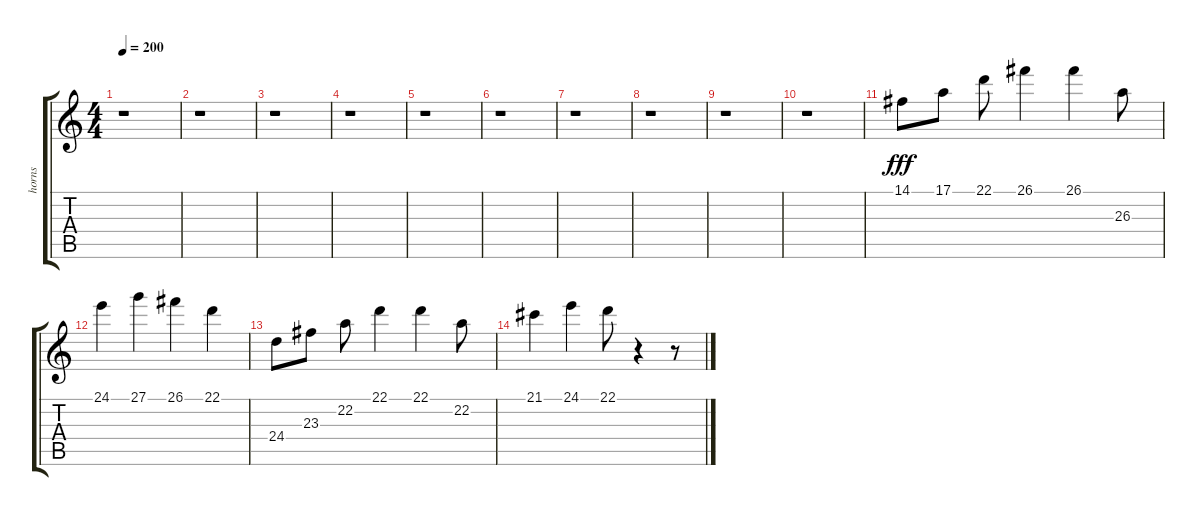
\track ("horns               " "horns     ") {instrument frenchhorn}
\staff {score tabs}
\tuning (E4 B3 G3 D3 A2 E2) {hide}
\ts (4 4)
\tempo 200
\clef g2
\ks c
r.1{dy fff} |
r.1 |
r.1 |
r.1 |
r.1 |
r.1 |
r.1 |
r.1 |
r.1 |
r.1 |
14.1.8 17.1.8 22.1.8 26.1.4 26.1.4 26.3.8 |
24.1.4 27.1.4 26.1.4 22.1.4 |
24.4.8 23.3.8 22.2.8 22.1.4 22.1.4 22.2.8 |
21.1.4 24.1.4 22.1.8 r.4 r.8
